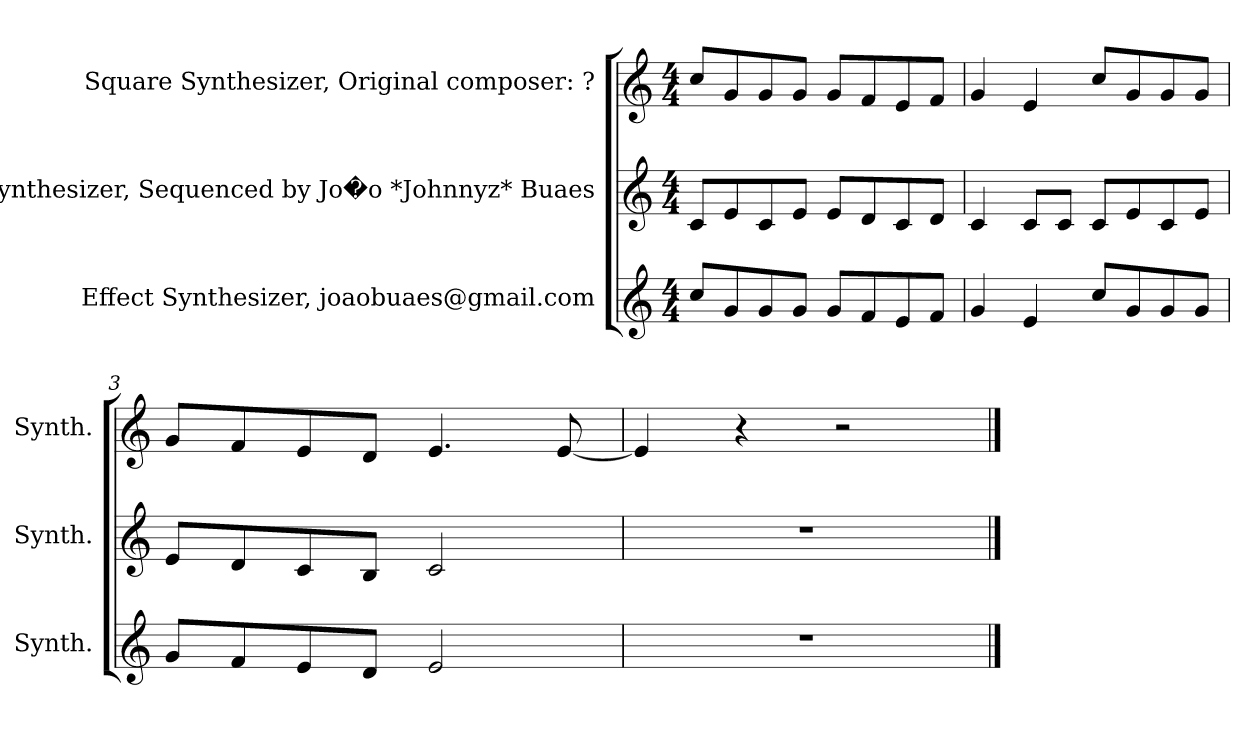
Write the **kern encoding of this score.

**kern	**kern	**kern
*part3	*part2	*part1
*staff3	*staff2	*staff1
*I"Effect Synthesizer, joaobuaes@gmail.com	*I"Square Synthesizer, Sequenced by Jo�o *Johnnyz* Buaes	*I"Square Synthesizer, Original composer: ?
*I'Synth.	*I'Synth.	*I'Synth.
*clefG2	*clefG2	*clefG2
*k[]	*k[]	*k[]
*M4/4	*M4/4	*M4/4
*MM115	*MM115	*MM115
=1	=1	=1
8cc/L	8c/L	8cc/L
8g/	8e/	8g/
8g/	8c/	8g/
8g/J	8e/J	8g/J
8g/L	8e/L	8g/L
8f/	8d/	8f/
8e/	8c/	8e/
8f/J	8d/J	8f/J
=2	=2	=2
4g/	4c/	4g/
4e/	8c/L	4e/
.	8c/J	.
8cc/L	8c/L	8cc/L
8g/	8e/	8g/
8g/	8c/	8g/
8g/J	8e/J	8g/J
!!LO:LB:g=z
=3	=3	=3
8g/L	8e/L	8g/L
8f/	8d/	8f/
8e/	8c/	8e/
8d/J	8B/J	8d/J
2e/	2c/	4.e/
.	.	[8e/
=4	=4	=4
1r	1r	4e/]
.	.	4r
.	.	2r
==	==	==
*-	*-	*-
